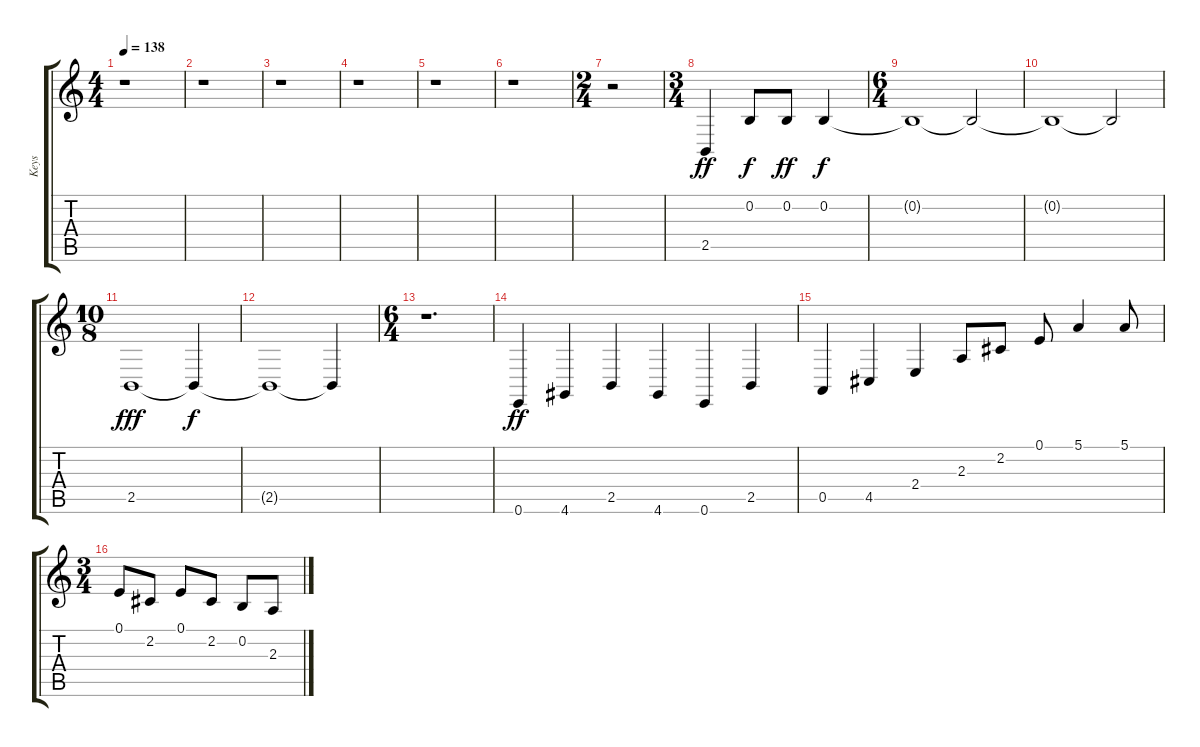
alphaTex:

\track ("Keys" "Keys") {instrument pad4choir}
\staff {score tabs}
\tuning (E4 B3 G3 D3 A2 E2) {hide}
\ts (4 4)
\tempo 138
\clef g2
\ks c
r.1{dy f} |
r.1 |
r.1 |
r.1 |
r.1 |
r.1 |
\ts (2 4)
r.2 |
\ts (3 4)
2.5.4{dy ff instrument fretlessbass} 0.2.8{dy f} 0.2.8{dy ff} 0.2.4{dy f} |
\ts (6 4)
0.2{t}.1 0.2{t}.2 |
0.2{t}.1 0.2{t}.2 |
\ts (10 8)
2.5.1{dy fff} 2.5{t}.4{dy f} |
2.5{t}.1 2.5{t}.4 |
\ts (6 4)
r.1{d} |
0.6.4{dy ff} 4.6.4 2.5.4 4.6.4 0.6.4 2.5.4 |
0.5.4 4.5.4 2.4.4 2.3.8 2.2.8 0.1.8 5.1.4 5.1.8 |
\ts (3 4)
0.1.8 2.2.8 0.1.8 2.2.8 0.2.8 2.3.8
